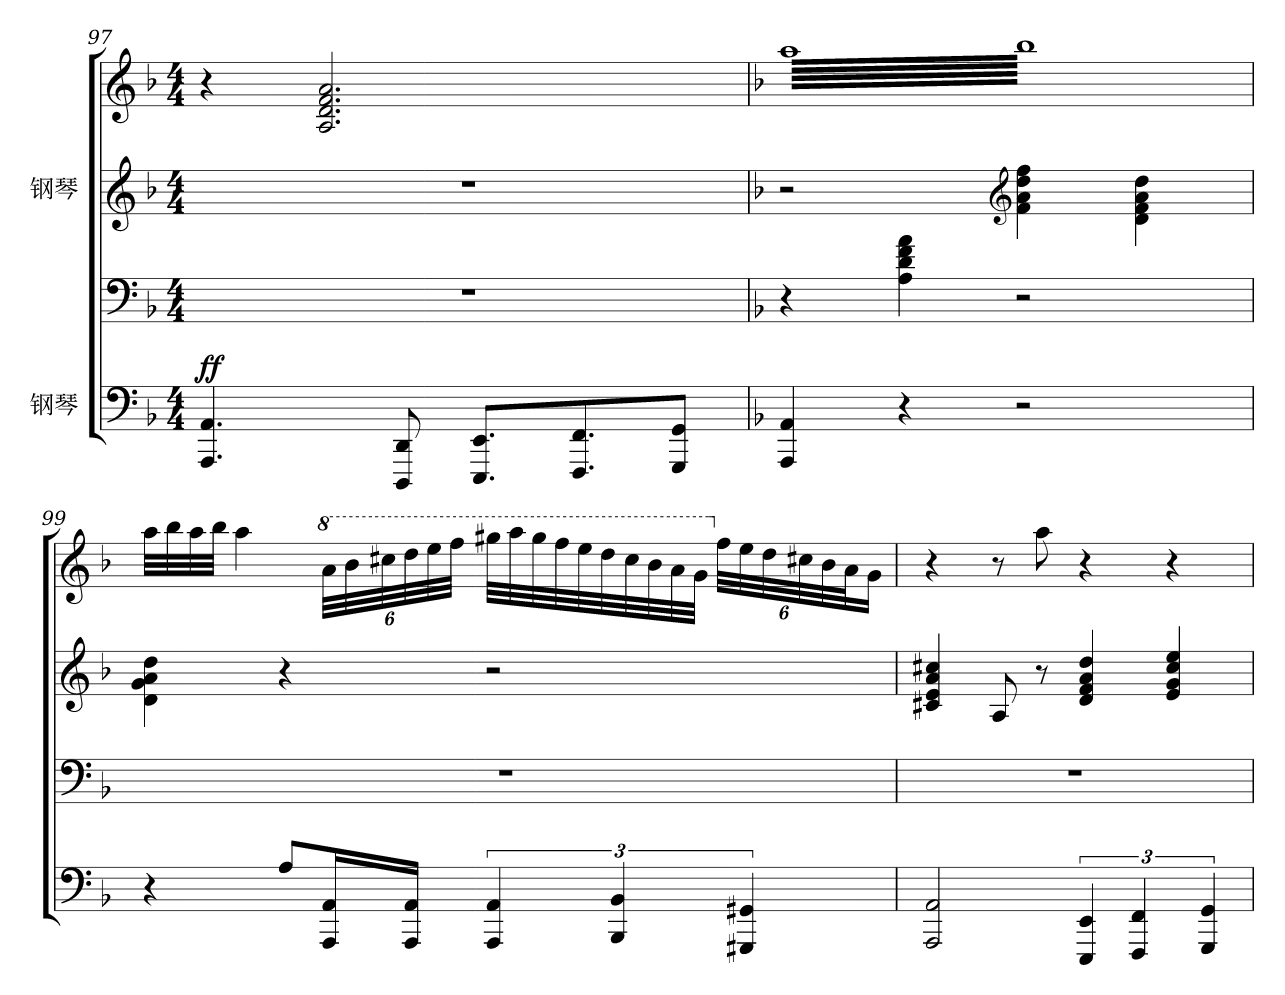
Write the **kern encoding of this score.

**kern	**kern	**dynam	**kern	**kern
*part2	*part2	*part2	*part1	*part1
*staff4	*staff3	*staff3/4	*staff2	*staff1
*I"钢琴	*	*	*I"钢琴	*
*clefF4	*clefF4	*	*clefG2	*clefG2
*k[b-]	*k[b-]	*	*k[b-]	*k[b-]
*M4/4	*M4/4	*	*M4/4	*M4/4
=97	=97	=97	=97	=97
!	!	!LO:DY:a=2	!	!
4.AAA/ 4.AA/	1r	ff	1r	4r
.	.	.	.	2.A/ 2.d/ 2.f/ 2.a/
8DDD/ 8DD/	.	.	.	.
8.EEE/ 8.EE/L	.	.	.	.
8.FFF/ 8.FF/	.	.	.	.
8GGG/ 8GG/J	.	.	.	.
=98	=98	=98	=98	=98
*k[b-]	*k[b-]	*	*k[b-]	*k[b-]
*	*	*	*	*tremolo
4AAA/ 4AA/	4r	.	2r	64aaLLLL
.	.	.	.	64bb-
.	.	.	.	64aa
.	.	.	.	64bb-
.	.	.	.	64aa
.	.	.	.	64bb-
.	.	.	.	64aa
.	.	.	.	64bb-
.	.	.	.	64aa
.	.	.	.	64bb-
.	.	.	.	64aa
.	.	.	.	64bb-
.	.	.	.	64aa
.	.	.	.	64bb-
.	.	.	.	64aa
.	.	.	.	64bb-
4r	4A\ 4d\ 4f\ 4a\	.	.	64aa
.	.	.	.	64bb-
.	.	.	.	64aa
.	.	.	.	64bb-
.	.	.	.	64aa
.	.	.	.	64bb-
.	.	.	.	64aa
.	.	.	.	64bb-
.	.	.	.	64aa
.	.	.	.	64bb-
.	.	.	.	64aa
.	.	.	.	64bb-
.	.	.	.	64aa
.	.	.	.	64bb-
.	.	.	.	64aa
.	.	.	.	64bb-
*	*	*	*clefG2	*
2r	2r	.	4f\ 4a\ 4dd\ 4ff\	64aa
.	.	.	.	64bb-
.	.	.	.	64aa
.	.	.	.	64bb-
.	.	.	.	64aa
.	.	.	.	64bb-
.	.	.	.	64aa
.	.	.	.	64bb-
.	.	.	.	64aa
.	.	.	.	64bb-
.	.	.	.	64aa
.	.	.	.	64bb-
.	.	.	.	64aa
.	.	.	.	64bb-
.	.	.	.	64aa
.	.	.	.	64bb-
.	.	.	4d\ 4f\ 4a\ 4dd\	64aa
.	.	.	.	64bb-
.	.	.	.	64aa
.	.	.	.	64bb-
.	.	.	.	64aa
.	.	.	.	64bb-
.	.	.	.	64aa
.	.	.	.	64bb-
.	.	.	.	64aa
.	.	.	.	64bb-
.	.	.	.	64aa
.	.	.	.	64bb-
.	.	.	.	64aa
.	.	.	.	64bb-
.	.	.	.	64aa
.	.	.	.	64bb-JJJJ
*	*	*	*	*Xtremolo
=99	=99	=99	=99	=99
4r	1r	.	4d\ 4g\ 4a\ 4dd\	32aa\LLL
.	.	.	.	.
.	.	.	.	32bb-\
.	.	.	.	.
.	.	.	.	32aa\
.	.	.	.	.
.	.	.	.	32bb-\JJJ
.	.	.	.	.
.	.	.	.	4aa\
.	.	.	.	.
.	.	.	.	.
.	.	.	.	.
.	.	.	.	.
.	.	.	.	.
.	.	.	.	.
.	.	.	.	.
8A/L	.	.	4r	.
.	.	.	.	.
.	.	.	.	.
.	.	.	.	.
.	.	.	.	.
.	.	.	.	.
.	.	.	.	.
.	.	.	.	.
*	*	*	*	*8va
*	*	*	*	*Xbrackettup
16AAA/ 16AA/L	.	.	.	48aa\LLL
.	.	.	.	.
.	.	.	.	48bb-\
.	.	.	.	.
.	.	.	.	48ccc#X\
.	.	.	.	.
16AAA/ 16AA/JJ	.	.	.	48ddd\
.	.	.	.	.
.	.	.	.	48eee\
.	.	.	.	.
.	.	.	.	48fff\JJJ
.	.	.	.	.
6AAA/ 6AA/	.	.	2r	32ggg#X\LLL
.	.	.	.	32aaa\
.	.	.	.	32ggg#\
.	.	.	.	32fff\
.	.	.	.	32eee\
.	.	.	.	32ddd\
6BBB-/ 6BB-/	.	.	.	.
.	.	.	.	32ccc#\
.	.	.	.	32bb-\
.	.	.	.	32aa\
.	.	.	.	32gg\JJJ
*	*	*	*	*X8va
.	.	.	.	48ff\LLL
6GGG#X/ 6GG#X/	.	.	.	48ee\
.	.	.	.	48dd\
.	.	.	.	48cc#X\
.	.	.	.	48b-\
.	.	.	.	48a\J
.	.	.	.	16g\JJ
=100	=100	=100	=100	=100
2AAA/ 2AA/	1r	.	4c#X/ 4e/ 4a/ 4cc#X/	4r
.	.	.	8A/	8r
.	.	.	8r	8aa\
6EEE/ 6EE/	.	.	4d/ 4f/ 4a/ 4dd/	4r
6FFF/ 6FF/	.	.	.	.
.	.	.	4e/ 4g/ 4cc#/ 4ee/	4r
6GGG/ 6GG/	.	.	.	.
=	=	=	=	=
*-	*-	*-	*-	*-
